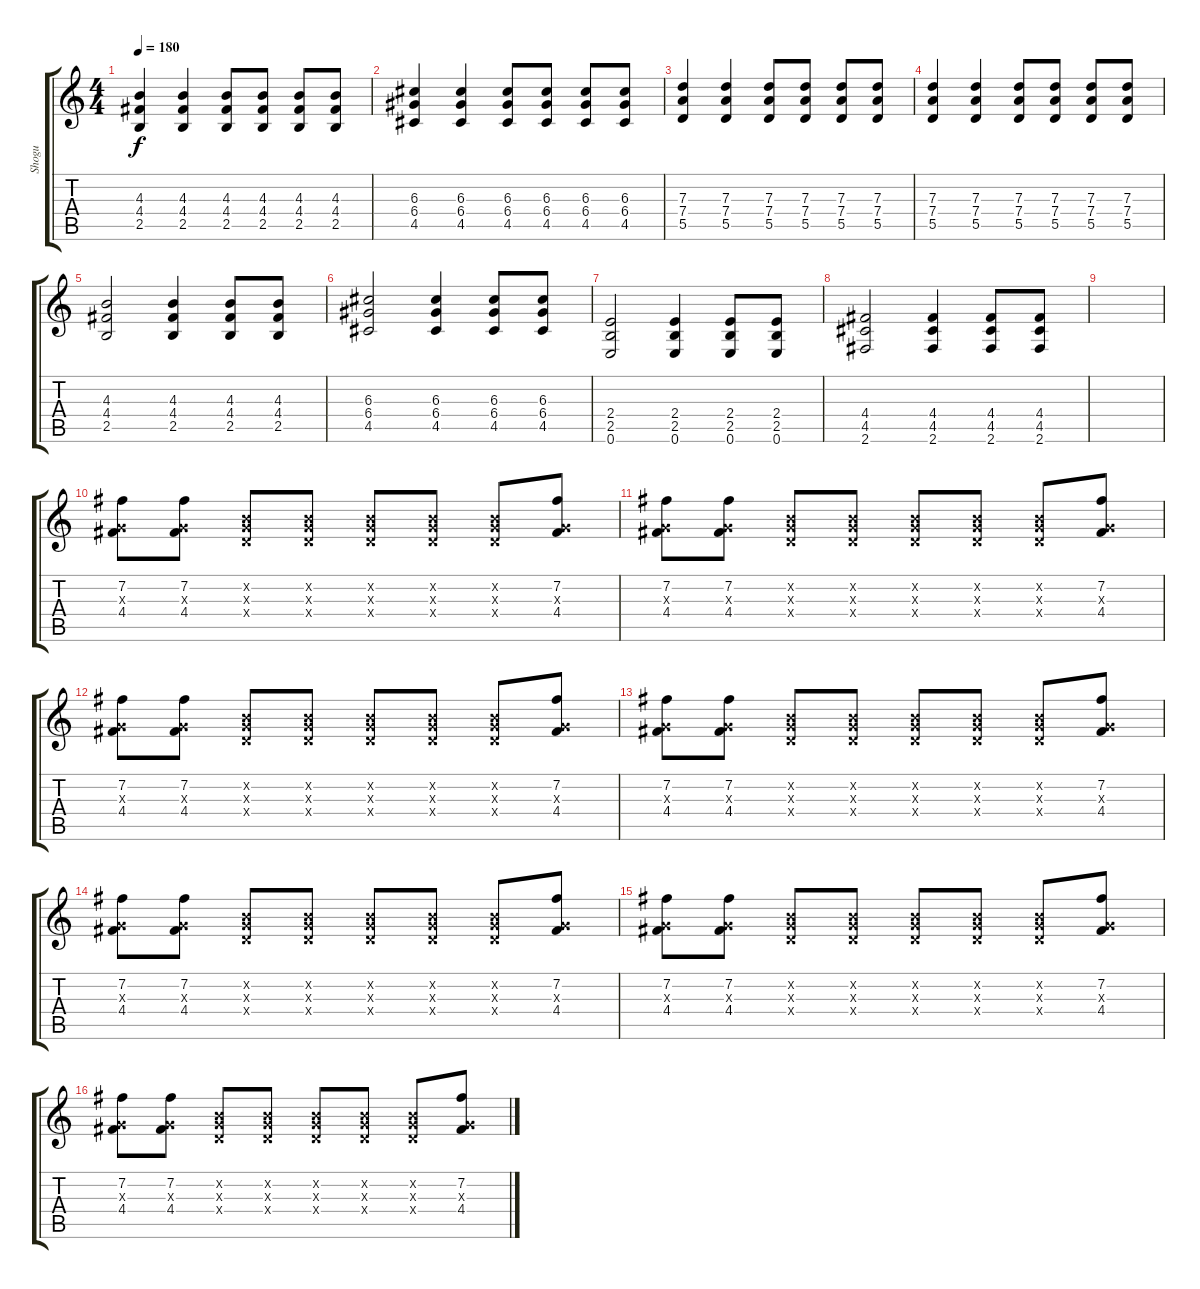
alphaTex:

\track ("Shogu" "Shogu") {instrument overdrivenguitar}
\staff {score tabs}
\tuning (E4 B3 G3 D3 A2 E2) {hide}
\ts (4 4)
\tempo 180
\clef g2
\ks c
(4.3 4.4 2.5).4{dy f} (4.3 4.4 2.5).4 (4.3 4.4 2.5).8 (4.3 4.4 2.5).8 (4.3 4.4 2.5).8 (4.3 4.4 2.5).8 |
(6.3 6.4 4.5).4 (6.3 6.4 4.5).4 (6.3 6.4 4.5).8 (6.3 6.4 4.5).8 (6.3 6.4 4.5).8 (6.3 6.4 4.5).8 |
(7.3 7.4 5.5).4 (7.3 7.4 5.5).4 (7.3 7.4 5.5).8 (7.3 7.4 5.5).8 (7.3 7.4 5.5).8 (7.3 7.4 5.5).8 |
(7.3 7.4 5.5).4 (7.3 7.4 5.5).4 (7.3 7.4 5.5).8 (7.3 7.4 5.5).8 (7.3 7.4 5.5).8 (7.3 7.4 5.5).8 |
(4.3 4.4 2.5).2 (4.3 4.4 2.5).4 (4.3 4.4 2.5).8 (4.3 4.4 2.5).8 |
(6.3 6.4 4.5).2 (6.3 6.4 4.5).4 (6.3 6.4 4.5).8 (6.3 6.4 4.5).8 |
(2.4 2.5 0.6).2 (2.4 2.5 0.6).4 (2.4 2.5 0.6).8 (2.4 2.5 0.6).8 |
(4.4 4.5 2.6).2 (4.4 4.5 2.6).4 (4.4 4.5 2.6).8 (4.4 4.5 2.6).8 |
|
(7.2 0.3{x} 4.4).8 (7.2 0.3{x} 4.4).8 (0.2{x} 0.3{x} 0.4{x}).8 (0.2{x} 0.3{x} 0.4{x}).8 (0.2{x} 0.3{x} 0.4{x}).8 (0.2{x} 0.3{x} 0.4{x}).8 (0.2{x} 0.3{x} 0.4{x}).8 (7.2 0.3{x} 4.4).8 |
(7.2 0.3{x} 4.4).8 (7.2 0.3{x} 4.4).8 (0.2{x} 0.3{x} 0.4{x}).8 (0.2{x} 0.3{x} 0.4{x}).8 (0.2{x} 0.3{x} 0.4{x}).8 (0.2{x} 0.3{x} 0.4{x}).8 (0.2{x} 0.3{x} 0.4{x}).8 (7.2 0.3{x} 4.4).8 |
(7.2 0.3{x} 4.4).8 (7.2 0.3{x} 4.4).8 (0.2{x} 0.3{x} 0.4{x}).8 (0.2{x} 0.3{x} 0.4{x}).8 (0.2{x} 0.3{x} 0.4{x}).8 (0.2{x} 0.3{x} 0.4{x}).8 (0.2{x} 0.3{x} 0.4{x}).8 (7.2 0.3{x} 4.4).8 |
(7.2 0.3{x} 4.4).8 (7.2 0.3{x} 4.4).8 (0.2{x} 0.3{x} 0.4{x}).8 (0.2{x} 0.3{x} 0.4{x}).8 (0.2{x} 0.3{x} 0.4{x}).8 (0.2{x} 0.3{x} 0.4{x}).8 (0.2{x} 0.3{x} 0.4{x}).8 (7.2 0.3{x} 4.4).8 |
(7.2 0.3{x} 4.4).8 (7.2 0.3{x} 4.4).8 (0.2{x} 0.3{x} 0.4{x}).8 (0.2{x} 0.3{x} 0.4{x}).8 (0.2{x} 0.3{x} 0.4{x}).8 (0.2{x} 0.3{x} 0.4{x}).8 (0.2{x} 0.3{x} 0.4{x}).8 (7.2 0.3{x} 4.4).8 |
(7.2 0.3{x} 4.4).8 (7.2 0.3{x} 4.4).8 (0.2{x} 0.3{x} 0.4{x}).8 (0.2{x} 0.3{x} 0.4{x}).8 (0.2{x} 0.3{x} 0.4{x}).8 (0.2{x} 0.3{x} 0.4{x}).8 (0.2{x} 0.3{x} 0.4{x}).8 (7.2 0.3{x} 4.4).8 |
(7.2 0.3{x} 4.4).8 (7.2 0.3{x} 4.4).8 (0.2{x} 0.3{x} 0.4{x}).8 (0.2{x} 0.3{x} 0.4{x}).8 (0.2{x} 0.3{x} 0.4{x}).8 (0.2{x} 0.3{x} 0.4{x}).8 (0.2{x} 0.3{x} 0.4{x}).8 (7.2 0.3{x} 4.4).8
